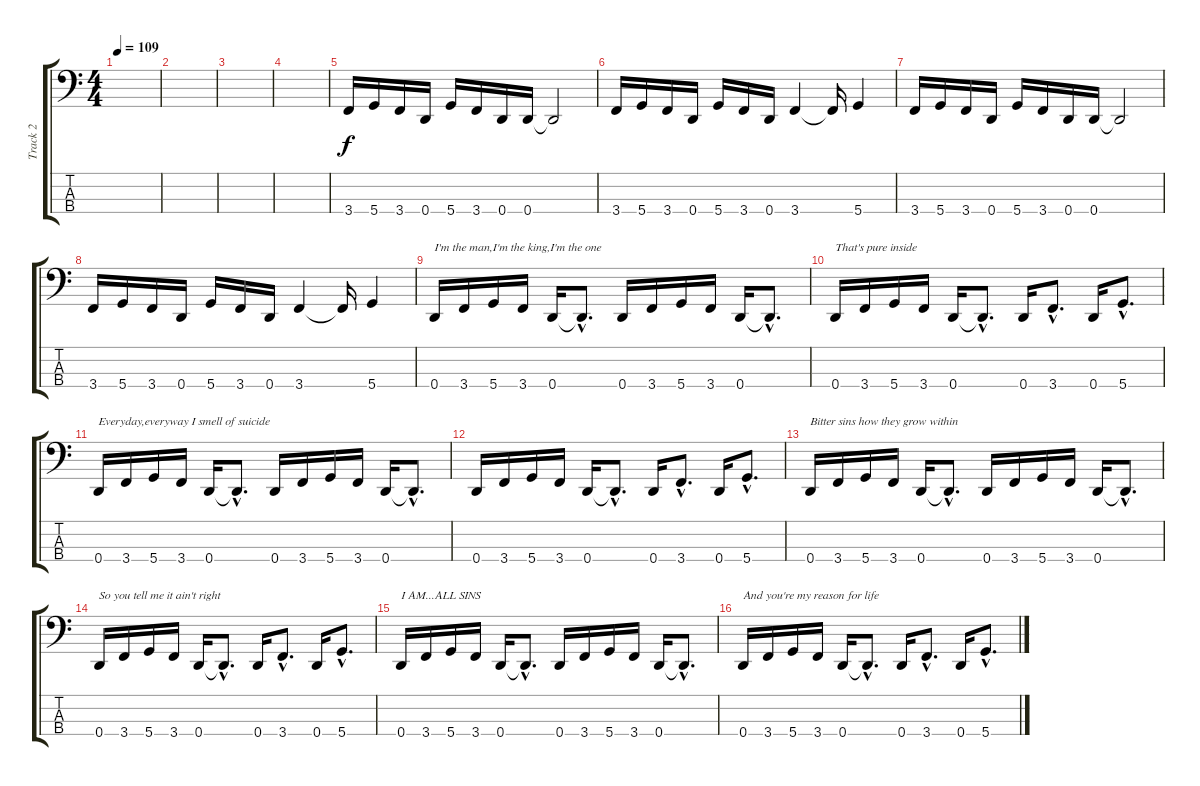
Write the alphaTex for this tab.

\track ("Track 2" "Track 2") {instrument electricbasspick}
\staff {score tabs}
\tuning (G2 D2 A1 D1) {hide}
\ts (4 4)
\tempo 109
\clef f4
\ks c
|
|
|
|
3.4.16 5.4.16 3.4.16 0.4.16 5.4.16 3.4.16 0.4.16 0.4.16 0.4{t}.2 |
3.4.16 5.4.16 3.4.16 0.4.16 5.4.16 3.4.16 0.4.16 3.4.4 3.4{t}.16 5.4.4 |
3.4.16 5.4.16 3.4.16 0.4.16 5.4.16 3.4.16 0.4.16 0.4.16 0.4{t}.2 |
3.4.16 5.4.16 3.4.16 0.4.16 5.4.16 3.4.16 0.4.16 3.4.4 3.4{t}.16 5.4.4 |
0.4.16{txt "I'm the man,I'm the king,I'm the one"} 3.4.16 5.4.16 3.4.16 0.4.16 0.4{hac t}.8{d} 0.4.16 3.4.16 5.4.16 3.4.16 0.4.16 0.4{hac t}.8{d} |
0.4.16{txt "That's pure inside"} 3.4.16 5.4.16 3.4.16 0.4.16 0.4{hac t}.8{d} 0.4.16 3.4{hac}.8{d} 0.4.16 5.4{hac}.8{d} |
0.4.16{txt "Everyday,everyway I smell of suicide"} 3.4.16 5.4.16 3.4.16 0.4.16 0.4{hac t}.8{d} 0.4.16 3.4.16 5.4.16 3.4.16 0.4.16 0.4{hac t}.8{d} |
0.4.16 3.4.16 5.4.16 3.4.16 0.4.16 0.4{hac t}.8{d} 0.4.16 3.4{hac}.8{d} 0.4.16 5.4{hac}.8{d} |
0.4.16{txt "Bitter sins how they grow within"} 3.4.16 5.4.16 3.4.16 0.4.16 0.4{hac t}.8{d} 0.4.16 3.4.16 5.4.16 3.4.16 0.4.16 0.4{hac t}.8{d} |
0.4.16{txt "So you tell me it ain't right "} 3.4.16 5.4.16 3.4.16 0.4.16 0.4{hac t}.8{d} 0.4.16 3.4{hac}.8{d} 0.4.16 5.4{hac}.8{d} |
0.4.16{txt "I AM...ALL SINS"} 3.4.16 5.4.16 3.4.16 0.4.16 0.4{hac t}.8{d} 0.4.16 3.4.16 5.4.16 3.4.16 0.4.16 0.4{hac t}.8{d} |
0.4.16{txt "And you're my reason for life"} 3.4.16 5.4.16 3.4.16 0.4.16 0.4{hac t}.8{d} 0.4.16 3.4{hac}.8{d} 0.4.16 5.4{hac}.8{d}
